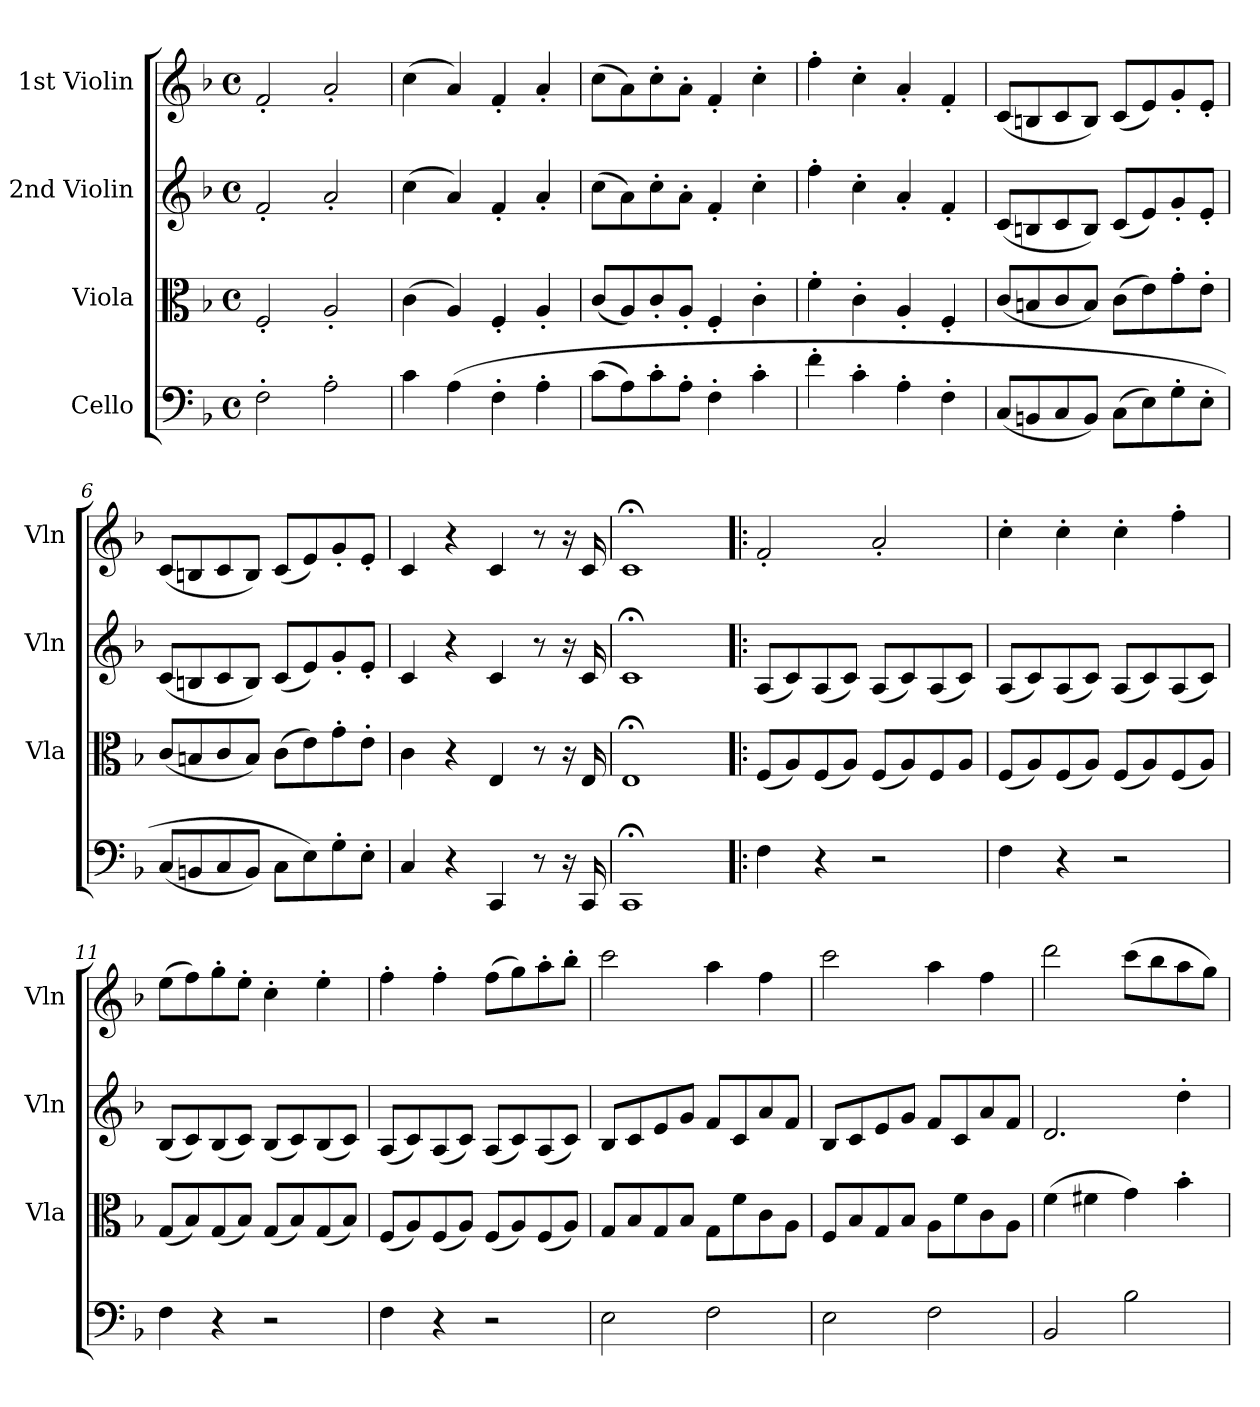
**kern	**kern	**kern	**kern	**dynam
*part4	*part3	*part2	*part1	*part1
*staff4	*staff3	*staff2	*staff1	*staff1
*I"Cello	*I"Viola	*I"2nd Violin	*I"1st Violin	*
*	*I'Vla	*I'Vln	*I'Vln	*
*clefF4	*clefC3	*clefG2	*clefG2	*
*k[b-]	*k[b-]	*k[b-]	*k[b-]	*
*F:	*F:	*F:	*F:	*
*M4/4	*M4/4	*M4/4	*M4/4	*
*met(c)	*met(c)	*met(c)	*met(c)	*
=1	=1	=1	=1	=1
!	!	!	!	!LO:DY:a
2F'\	2F'/	2f'/	2f'/	Allegro spiritoso
2A'\	2A'/	2a'/	2a'/	.
=2	=2	=2	=2	=2
(4c\	(4c\	(4cc\	(4cc\	.
(4A\	4A/)	4a/)	4a/)	.
4F'\	4F'/	4f'/	4f'/	.
4A'\	4A'/	4a'/	4a'/	.
=3	=3	=3	=3	=3
(8c\L	(8c/L	(8cc\L	(8cc\L	.
8A\)	8A/)	8a\)	8a\)	.
8c'\	8c'/	8cc'\	8cc'\	.
8A'\J	8A'/J	8a'\J	8a'\J	.
4F'\	4F'/	4f'/	4f'/	.
4c'\	4c'\	4cc'\	4cc'\	.
=4	=4	=4	=4	=4
4f'\	4f'\	4ff'\	4ff'\	.
4c'\	4c'\	4cc'\	4cc'\	.
4A'\	4A'/	4a'/	4a'/	.
4F'\	4F'/	4f'/	4f'/	.
=5	=5	=5	=5	=5
(8C/L	(8c/L	(8c/L	(8c/L	.
8BBn/	8Bn/	8Bn/	8Bn/	.
8C/	8c/	8c/	8c/	.
8BB/J)	8B/J)	8B/J)	8B/J)	.
(8C\L	(8c\L	(8c/L	(8c/L	.
8E\)	8e\)	8e/)	8e/)	.
8G'\	8g'\	8g'/	8g'/	.
8E'\J	8e'\J	8e'/J	8e'/J	.
=6	=6	=6	=6	=6
(8C/L	(8c/L	(8c/L	(8c/L	.
8BBn/	8Bn/	8Bn/	8Bn/	.
8C/	8c/	8c/	8c/	.
8BB/J)	8B/J)	8B/J)	8B/J)	.
8C\L	(8c\L	(8c/L	(8c/L	.
8E\)	8e\)	8e/)	8e/)	.
8G'\	8g'\	8g'/	8g'/	.
8E'\J	8e'\J	8e'/J	8e'/J	.
=7	=7	=7	=7	=7
4C/	4c\	4c/	4c/	.
4r	4r	4r	4r	.
4CC/	4E/	4c/	4c/	.
8r	8r	8r	8r	.
16r	16r	16r	16r	.
16CC/	16E/	16c/	16c/	.
=8	=8	=8	=8	=8
1CC;<	1E;<	1c;<	1c;<	.
=9!|:	=9!|:	=9!|:	=9!|:	=9!|:
4F\	(8F/L	(8A/L	2f'/	.
.	8A/)	8c/)	.	.
4r	(8F/	(8A/	.	.
.	8A/J)	8c/J)	.	.
2r	(8F/L	(8A/L	2a'/	.
.	8A/)	8c/)	.	.
.	8F/)	(8A/	.	.
.	8A/J	8c/J)	.	.
=10	=10	=10	=10	=10
4F\	(8F/L	(8A/L	4cc'\	.
.	8A/)	8c/)	.	.
4r	(8F/	(8A/	4cc'\	.
.	8A/J)	8c/J)	.	.
2r	(8F/L	(8A/L	4cc'\	.
.	8A/)	8c/)	.	.
.	(8F/	(8A/	4ff'\	.
.	8A/J)	8c/J)	.	.
=11	=11	=11	=11	=11
4F\	(8G/L	(8B-/L	(8ee\L	.
.	8B-/)	8c/)	8ff\)	.
4r	(8G/	(8B-/	8gg'\	.
.	8B-/J)	8c/J)	8ee'\J	.
2r	(8G/L	(8B-/L	4cc'\	.
.	8B-/)	8c/)	.	.
.	(8G/	(8B-/	4ee'\	.
.	8B-/J)	8c/J)	.	.
=12	=12	=12	=12	=12
4F\	(8F/L	(8A/L	4ff'\	.
.	8A/)	8c/)	.	.
4r	(8F/	(8A/	4ff'\	.
.	8A/J)	8c/J)	.	.
2r	(8F/L	(8A/L	(8ff\L	.
.	8A/)	8c/)	8gg\)	.
.	(8F/	(8A/	8aa'\	.
.	8A/J)	8c/J)	8bb-'\J	.
=13	=13	=13	=13	=13
2E\	8G/L	8B-/L	2ccc\	.
.	8B-/	8c/	.	.
.	8G/	8e/	.	.
.	8B-/J	8g/J	.	.
2F\	8G\L	8f/L	4aa\	.
.	8f\	8c/	.	.
.	8c\	8a/	4ff\	.
.	8A\J	8f/J	.	.
=14	=14	=14	=14	=14
2E\	8F/L	8B-/L	2ccc\	.
.	8B-/	8c/	.	.
.	8G/	8e/	.	.
.	8B-/J	8g/J	.	.
2F\	8A\L	8f/L	4aa\	.
.	8f\	8c/	.	.
.	8c\	8a/	4ff\	.
.	8A\J	8f/J	.	.
=15	=15	=15	=15	=15
2BB-/	(4f\	2.d/	2ddd\	.
.	4f#X\	.	.	.
2B-\	4g\)	.	(8ccc\L	.
.	.	.	8bb-\	.
.	4b-'\	4dd'\	8aa\	.
.	.	.	8gg\J)	.
=	=	=	=	=
*-	*-	*-	*-	*-
